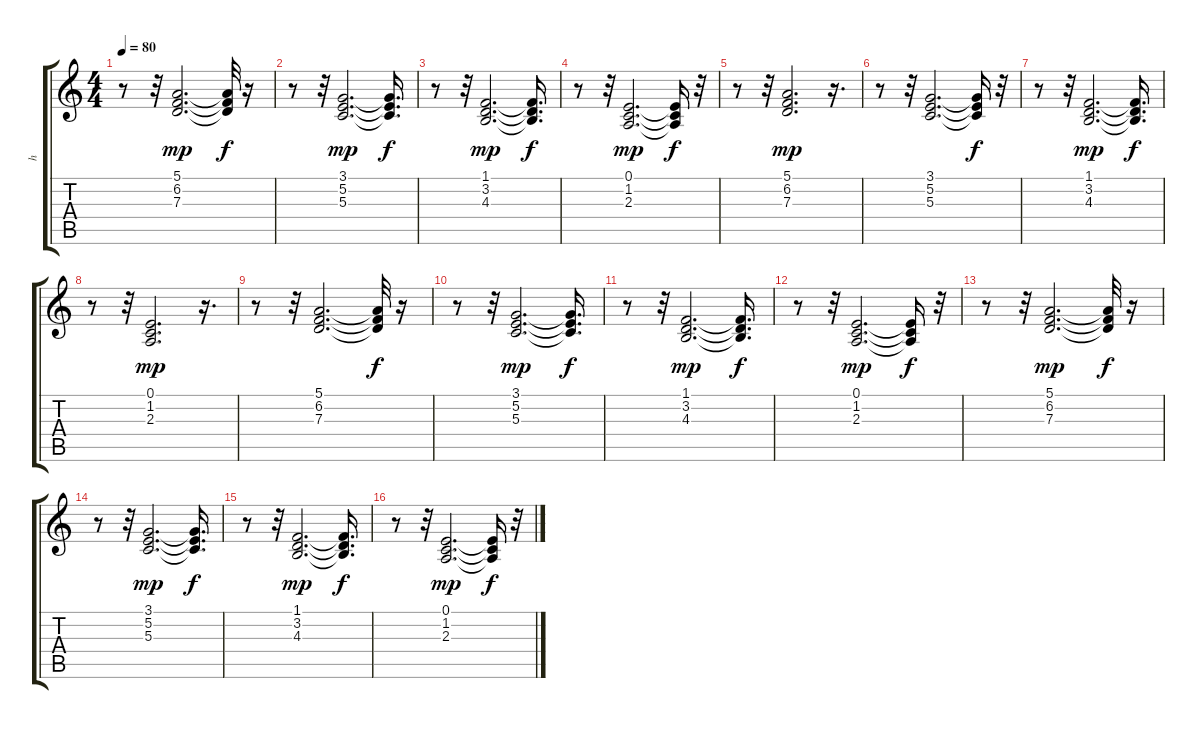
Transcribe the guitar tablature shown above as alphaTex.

\track ("h       " "h       ") {instrument pad6metallic}
\staff {score tabs}
\tuning (E4 B3 G3 D3 A2 E2) {hide}
\ts (4 4)
\tempo 80
\clef g2
\ks c
r.8{dy mp} r.32 (5.1 6.2 7.3).2{d} (5.1{t} 6.2{t} 7.3{t}).32{dy f} r.16 |
r.8 r.32 (3.1 5.2 5.3).2{d dy mp} (3.1{t} 5.2{t} 5.3{t}).16{d dy f} |
r.8 r.32 (1.1 3.2 4.3).2{d dy mp} (1.1{t} 3.2{t} 4.3{t}).16{d dy f} |
r.8 r.32 (0.1 1.2 2.3).2{d dy mp} (0.1{t} 1.2{t} 2.3{t}).16{dy f} r.32 |
r.8 r.32 (5.1 6.2 7.3).2{d dy mp} r.16{d} |
r.8 r.32 (3.1 5.2 5.3).2{d} (3.1{t} 5.2{t} 5.3{t}).16{dy f} r.32 |
r.8 r.32 (1.1 3.2 4.3).2{d dy mp} (1.1{t} 3.2{t} 4.3{t}).16{d dy f} |
r.8 r.32 (0.1 1.2 2.3).2{d dy mp} r.16{d} |
r.8 r.32 (5.1 6.2 7.3).2{d} (5.1{t} 6.2{t} 7.3{t}).32{dy f} r.16 |
r.8 r.32 (3.1 5.2 5.3).2{d dy mp} (3.1{t} 5.2{t} 5.3{t}).16{d dy f} |
r.8 r.32 (1.1 3.2 4.3).2{d dy mp} (1.1{t} 3.2{t} 4.3{t}).16{d dy f} |
r.8 r.32 (0.1 1.2 2.3).2{d dy mp} (0.1{t} 1.2{t} 2.3{t}).16{dy f} r.32 |
r.8 r.32 (5.1 6.2 7.3).2{d dy mp} (5.1{t} 6.2{t} 7.3{t}).32{dy f} r.16 |
r.8 r.32 (3.1 5.2 5.3).2{d dy mp} (3.1{t} 5.2{t} 5.3{t}).16{d dy f} |
r.8 r.32 (1.1 3.2 4.3).2{d dy mp} (1.1{t} 3.2{t} 4.3{t}).16{d dy f} |
r.8 r.32 (0.1 1.2 2.3).2{d dy mp} (0.1{t} 1.2{t} 2.3{t}).16{dy f} r.32
